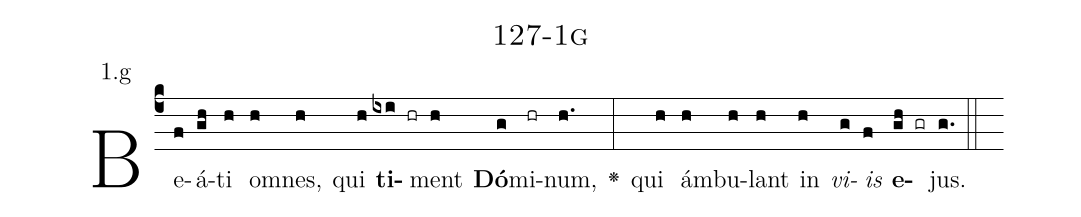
name: 127-1g;
annotation: 1.g;
%%
(c4)Be(f)á(gh)ti(h) om(h)nes,(h) qui(h) <b>ti</b>(ixi hr)ment(h) <b>Dó</b>(g)mi(hr)num,(h.) <v>\greheightstar</v>(:) qui(h) ám(h)bu(h)lant(h) in(h) <i>vi</i>(g)<i>is</i>(f) <b>e</b>(gh gr)jus.(g.) (::)


%E(h) u(h) o(g) u(f) a(gh) e.(g.) (::)
